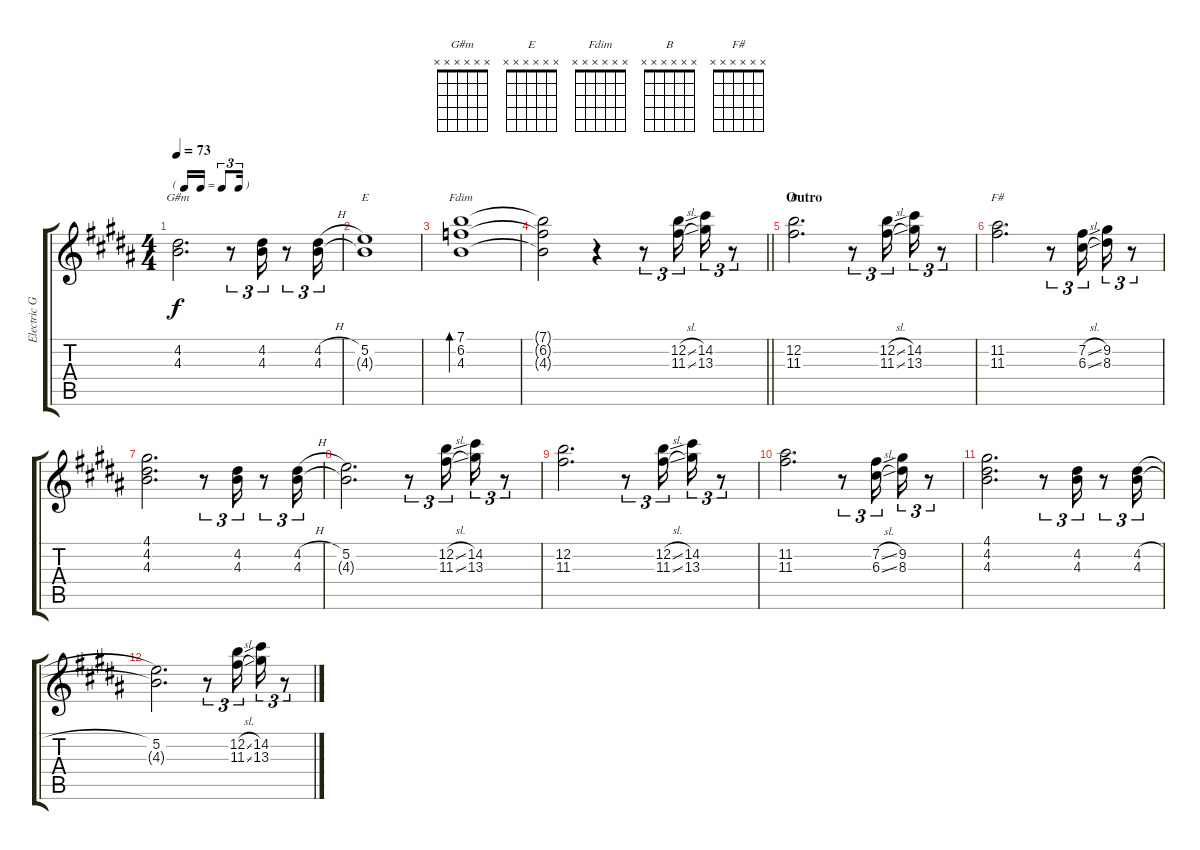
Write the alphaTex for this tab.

\track ("Electric Guitar" "Electric G") {instrument electricguitarjazz}
\staff {score tabs}
\tuning (E4 B3 G3 D3 A2 E2) {hide}
\chord ("G#m" x x x x x x)
\chord ("E" x x x x x x)
\chord ("Fdim" x x x x x x)
\chord ("B" x x x x x x)
\chord ("F#" x x x x x x)
\ts (4 4)
\tf triplet16th
\tempo 73
\clef g2
\ks b
(4.2 4.3).2{d ch "G#m" dy f} r.8{tu (3 2)} (4.2 4.3).16{tu (3 2)} r.8{tu (3 2)} (4.2{h} 4.3).16{tu (3 2)} |
(5.2 4.3{t}).1{ch "E"} |
(7.1 6.2 4.3).1{bd 60 ch "Fdim"} |
\barLineRight lightlight
(7.1{t} 6.2{t} 4.3{t}).2 r.4 r.8{tu (3 2)} (12.2{sl} 11.3{sl}).16{tu (3 2)} (14.2 13.3).16{tu (3 2)} r.8{tu (3 2)} |
\section ("" "Outro")
(12.2 11.3).2{d ch "B"} r.8{tu (3 2)} (12.2{sl} 11.3{sl}).16{tu (3 2)} (14.2 13.3).16{tu (3 2)} r.8{tu (3 2)} |
(11.2 11.3).2{d ch "F#"} r.8{tu (3 2)} (7.2{sl} 6.3{sl}).16{tu (3 2)} (9.2 8.3).16{tu (3 2)} r.8{tu (3 2)} |
(4.1 4.2 4.3).2{d} r.8{tu (3 2)} (4.2 4.3).16{tu (3 2)} r.8{tu (3 2)} (4.2{h} 4.3).16{tu (3 2)} |
(5.2 4.3{t}).2{d} r.8{tu (3 2)} (12.2{sl} 11.3{sl}).16{tu (3 2)} (14.2 13.3).16{tu (3 2)} r.8{tu (3 2)} |
(12.2 11.3).2{d} r.8{tu (3 2)} (12.2{sl} 11.3{sl}).16{tu (3 2)} (14.2 13.3).16{tu (3 2)} r.8{tu (3 2)} |
(11.2 11.3).2{d} r.8{tu (3 2)} (7.2{sl} 6.3{sl}).16{tu (3 2)} (9.2 8.3).16{tu (3 2)} r.8{tu (3 2)} |
(4.1 4.2 4.3).2{d} r.8{tu (3 2)} (4.2 4.3).16{tu (3 2)} r.8{tu (3 2)} (4.2{h} 4.3).16{tu (3 2)} |
(5.2 4.3{t}).2{d} r.8{tu (3 2)} (12.2{sl} 11.3{sl}).16{tu (3 2)} (14.2 13.3).16{tu (3 2)} r.8{tu (3 2)}
